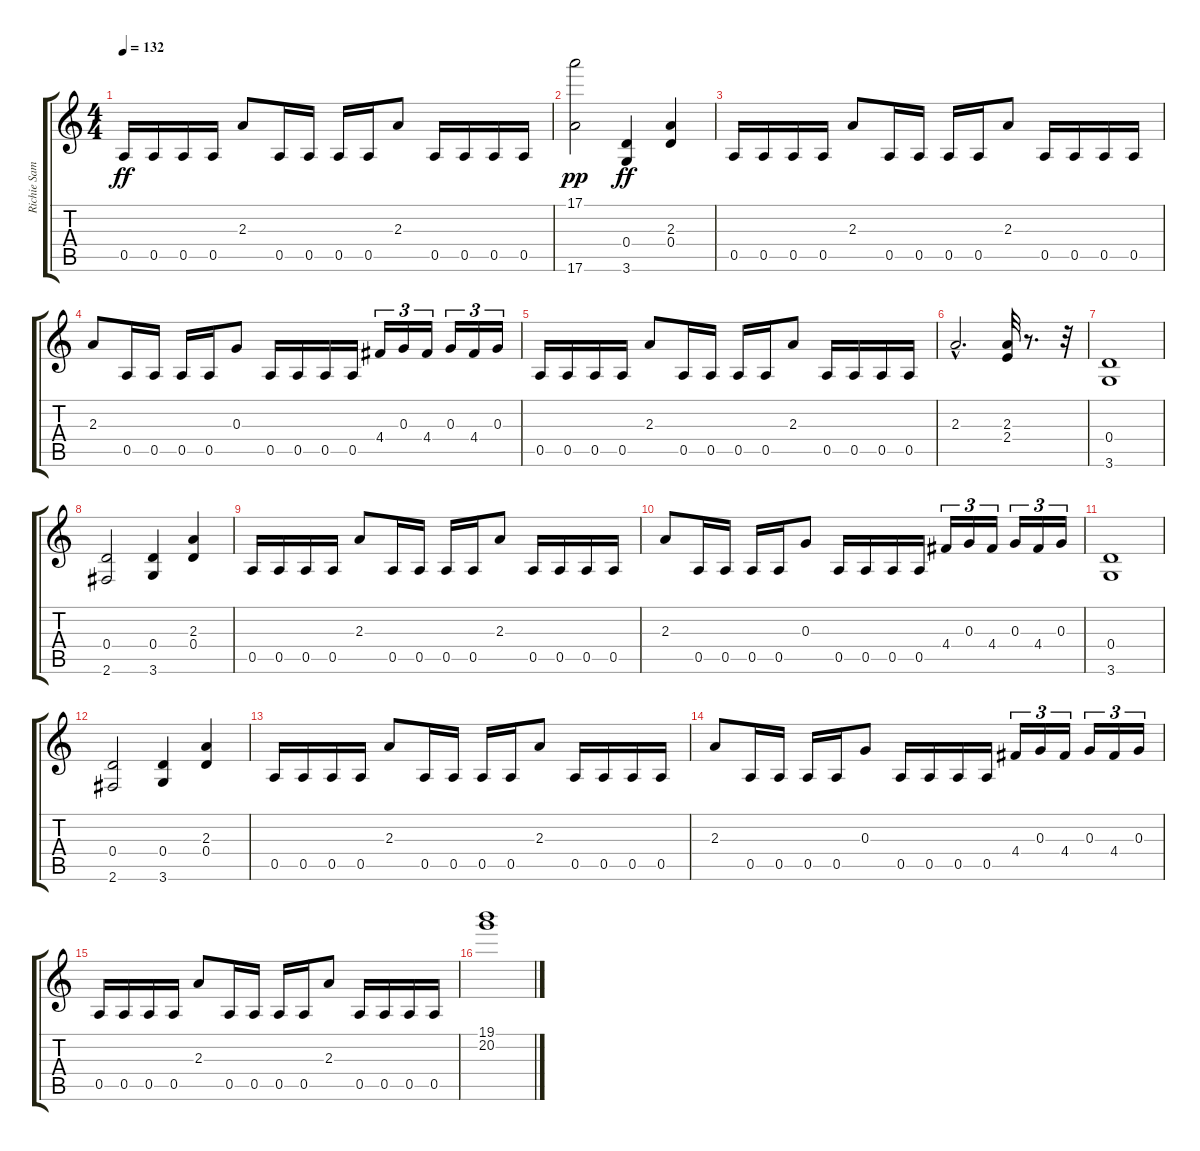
\track ("Richie Sambora" "Richie Sam") {instrument distortionguitar}
\staff {score tabs}
\tuning (E4 B3 G3 D3 A2 E2) {hide}
\ts (4 4)
\tempo 132
\clef g2
\ks c
0.5.16{dy ff} 0.5.16 0.5.16 0.5.16 2.3.8 0.5.16 0.5.16 0.5.16 0.5.16 2.3.8 0.5.16 0.5.16 0.5.16 0.5.16 |
(17.1 17.6).2{dy pp} (0.4 3.6).4{dy ff} (2.3 0.4).4 |
0.5.16 0.5.16 0.5.16 0.5.16 2.3.8 0.5.16 0.5.16 0.5.16 0.5.16 2.3.8 0.5.16 0.5.16 0.5.16 0.5.16 |
2.3.8 0.5.16 0.5.16 0.5.16 0.5.16 0.3.8 0.5.16 0.5.16 0.5.16 0.5.16 4.4.16{tu (3 2)} 0.3.16{tu (3 2)} 4.4.16{tu (3 2)} 0.3.16{tu (3 2)} 4.4.16{tu (3 2)} 0.3.16{tu (3 2)} |
0.5.16 0.5.16 0.5.16 0.5.16 2.3.8 0.5.16 0.5.16 0.5.16 0.5.16 2.3.8 0.5.16 0.5.16 0.5.16 0.5.16 |
2.3{hac}.2{d} (2.3 2.4).32 r.8{d} r.32 |
(0.4 3.6).1 |
(0.4 2.6).2 (0.4 3.6).4 (2.3 0.4).4 |
0.5.16 0.5.16 0.5.16 0.5.16 2.3.8 0.5.16 0.5.16 0.5.16 0.5.16 2.3.8 0.5.16 0.5.16 0.5.16 0.5.16 |
2.3.8 0.5.16 0.5.16 0.5.16 0.5.16 0.3.8 0.5.16 0.5.16 0.5.16 0.5.16 4.4.16{tu (3 2)} 0.3.16{tu (3 2)} 4.4.16{tu (3 2)} 0.3.16{tu (3 2)} 4.4.16{tu (3 2)} 0.3.16{tu (3 2)} |
(0.4 3.6).1 |
(0.4 2.6).2 (0.4 3.6).4 (2.3 0.4).4 |
0.5.16 0.5.16 0.5.16 0.5.16 2.3.8 0.5.16 0.5.16 0.5.16 0.5.16 2.3.8 0.5.16 0.5.16 0.5.16 0.5.16 |
2.3.8 0.5.16 0.5.16 0.5.16 0.5.16 0.3.8 0.5.16 0.5.16 0.5.16 0.5.16 4.4.16{tu (3 2)} 0.3.16{tu (3 2)} 4.4.16{tu (3 2)} 0.3.16{tu (3 2)} 4.4.16{tu (3 2)} 0.3.16{tu (3 2)} |
0.5.16 0.5.16 0.5.16 0.5.16 2.3.8 0.5.16 0.5.16 0.5.16 0.5.16 2.3.8 0.5.16 0.5.16 0.5.16 0.5.16 |
(19.1 20.2).1
